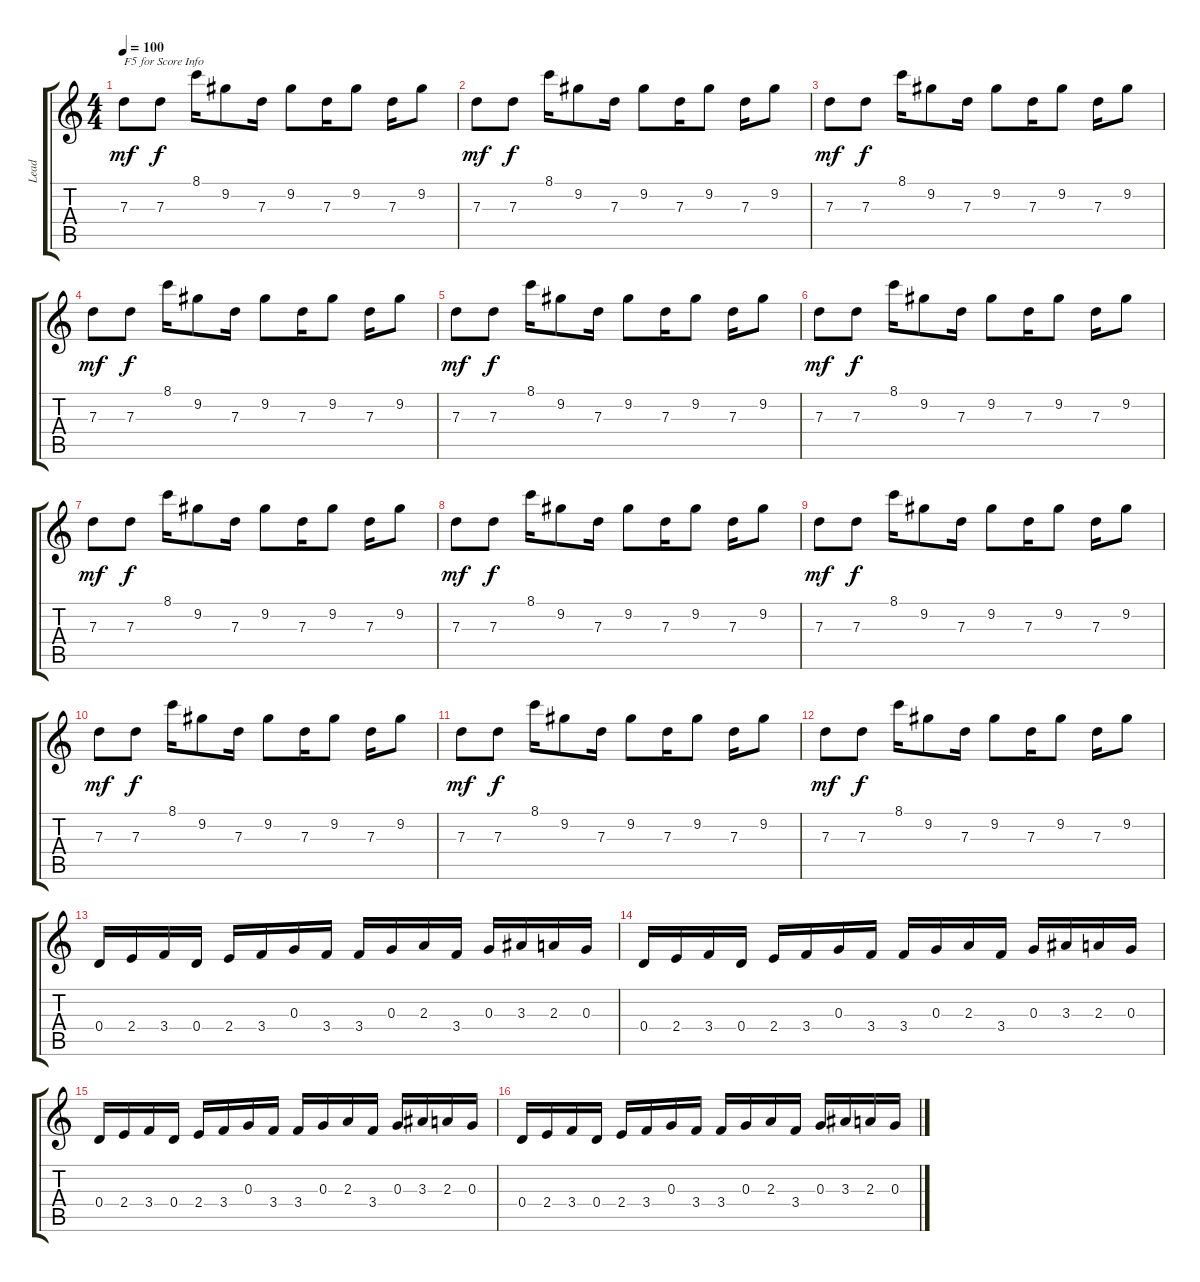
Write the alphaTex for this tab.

\track ("Lead" "Lead") {instrument distortionguitar}
\staff {score tabs}
\tuning (E4 B3 G3 D3 A2 E2) {hide}
\ts (4 4)
\tempo 100
\clef g2
\ks c
7.3.8{txt "F5 for Score Info" dy mf volume 16 instrument distortionguitar} 7.3.8{dy f} 8.1.16 9.2.8 7.3.16 9.2.8 7.3.16 9.2.8 7.3.16 9.2.8 |
7.3.8{dy mf} 7.3.8{dy f} 8.1.16 9.2.8 7.3.16 9.2.8 7.3.16 9.2.8 7.3.16 9.2.8 |
7.3.8{dy mf} 7.3.8{dy f} 8.1.16 9.2.8 7.3.16 9.2.8 7.3.16 9.2.8 7.3.16 9.2.8 |
7.3.8{dy mf} 7.3.8{dy f} 8.1.16 9.2.8 7.3.16 9.2.8 7.3.16 9.2.8 7.3.16 9.2.8 |
7.3.8{dy mf} 7.3.8{dy f} 8.1.16 9.2.8 7.3.16 9.2.8 7.3.16 9.2.8 7.3.16 9.2.8 |
7.3.8{dy mf} 7.3.8{dy f} 8.1.16 9.2.8 7.3.16 9.2.8 7.3.16 9.2.8 7.3.16 9.2.8 |
7.3.8{dy mf} 7.3.8{dy f} 8.1.16 9.2.8 7.3.16 9.2.8 7.3.16 9.2.8 7.3.16 9.2.8 |
7.3.8{dy mf} 7.3.8{dy f} 8.1.16 9.2.8 7.3.16 9.2.8 7.3.16 9.2.8 7.3.16 9.2.8 |
7.3.8{dy mf} 7.3.8{dy f} 8.1.16 9.2.8 7.3.16 9.2.8 7.3.16 9.2.8 7.3.16 9.2.8 |
7.3.8{dy mf} 7.3.8{dy f} 8.1.16 9.2.8 7.3.16 9.2.8 7.3.16 9.2.8 7.3.16 9.2.8 |
7.3.8{dy mf} 7.3.8{dy f} 8.1.16 9.2.8 7.3.16 9.2.8 7.3.16 9.2.8 7.3.16 9.2.8 |
7.3.8{dy mf} 7.3.8{dy f} 8.1.16 9.2.8 7.3.16 9.2.8 7.3.16 9.2.8 7.3.16 9.2.8 |
0.4.16 2.4.16 3.4.16 0.4.16 2.4.16 3.4.16 0.3.16 3.4.16 3.4.16 0.3.16 2.3.16 3.4.16 0.3.16 3.3.16 2.3.16 0.3.16 |
0.4.16 2.4.16 3.4.16 0.4.16 2.4.16 3.4.16 0.3.16 3.4.16 3.4.16 0.3.16 2.3.16 3.4.16 0.3.16 3.3.16 2.3.16 0.3.16 |
0.4.16 2.4.16 3.4.16 0.4.16 2.4.16 3.4.16 0.3.16 3.4.16 3.4.16 0.3.16 2.3.16 3.4.16 0.3.16 3.3.16 2.3.16 0.3.16 |
0.4.16 2.4.16 3.4.16 0.4.16 2.4.16 3.4.16 0.3.16 3.4.16 3.4.16 0.3.16 2.3.16 3.4.16 0.3.16 3.3.16 2.3.16 0.3.16
